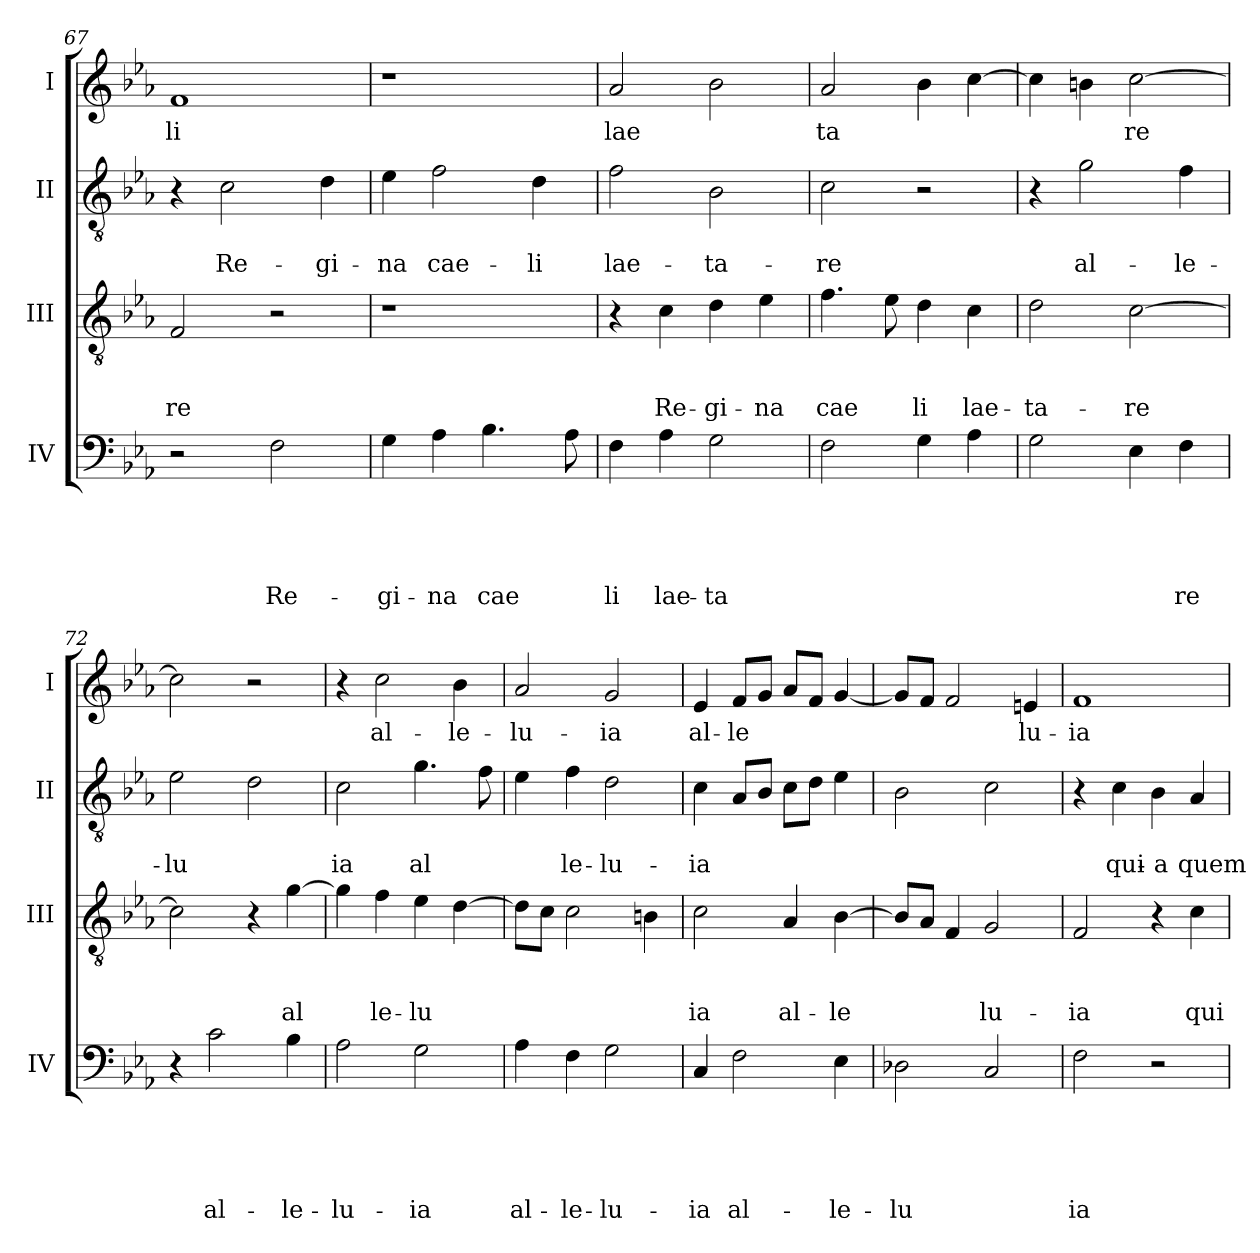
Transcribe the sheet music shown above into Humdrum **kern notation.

**kern	**text	**text	**text	**text	**text	**kern	**text	**text	**text	**kern	**text	**text	**kern	**text
*part4	*part4	*part4	*part4	*part4	*part4	*part3	*part3	*part3	*part3	*part2	*part2	*part2	*part1	*part1
*staff4	*staff4	*staff4	*staff4	*staff4	*staff4	*staff3	*staff3	*staff3	*staff3	*staff2	*staff2	*staff2	*staff1	*staff1
*I"IV	*	*	*	*	*	*I"III	*	*	*	*I"II	*	*	*I"I	*
*I'IV	*	*	*	*	*	*I'III	*	*	*	*I'II	*	*	*I'I	*
*clefF4	*	*	*	*	*	*clefGv2	*	*	*	*clefGv2	*	*	*clefG2	*
*k[b-e-a-]	*	*	*	*	*	*k[b-e-a-]	*	*	*	*k[b-e-a-]	*	*	*k[b-e-a-]	*
*E-:	*	*	*	*	*	*E-:	*	*	*	*E-:	*	*	*E-:	*
=67	=67	=67	=67	=67	=67	=67	=67	=67	=67	=67	=67	=67	=67	=67
!	!	!	!	!	!	!	!	!	!LO:LY:b	!	!	!	!	!LO:LY:b:rj
2r	.	.	.	.	.	2F/	.	.	-re	4r	.	.	1f	li
!	!	!	!	!	!	!	!	!	!	!	!	!LO:LY:b	!	!
.	.	.	.	.	.	.	.	.	.	2c\	.	Re-	.	.
!	!	!	!	!	!LO:LY:b	!	!	!	!	!	!	!	!	!
2F\	.	.	.	.	Re-	2r	.	.	.	.	.	.	.	.
!	!	!	!	!	!	!	!	!	!	!	!	!LO:LY:b	!	!
.	.	.	.	.	.	.	.	.	.	4d\	.	-gi-	.	.
=68	=68	=68	=68	=68	=68	=68	=68	=68	=68	=68	=68	=68	=68	=68
!	!	!	!	!	!LO:LY:b	!	!	!	!	!	!	!LO:LY:b	!	!
4G\	.	.	.	.	-gi-	1r	.	.	.	4e-\	.	-na	1r	.
!	!	!	!	!	!LO:LY:b	!	!	!	!	!	!	!LO:LY:b	!	!
4A-\	.	.	.	.	-na	.	.	.	.	2f\	.	cae-	.	.
!	!	!	!	!	!LO:LY:b	!	!	!	!	!	!	!	!	!
4.B-\	.	.	.	.	cae	.	.	.	.	.	.	.	.	.
!	!	!	!	!	!	!	!	!	!	!	!	!LO:LY:b	!	!
.	.	.	.	.	.	.	.	.	.	4d\	.	-li	.	.
8A-\	.	.	.	.	.	.	.	.	.	.	.	.	.	.
=69	=69	=69	=69	=69	=69	=69	=69	=69	=69	=69	=69	=69	=69	=69
!	!	!	!	!	!LO:LY:b	!	!	!	!	!	!	!LO:LY:b	!	!LO:LY:b
4F\	.	.	.	.	li	4r	.	.	.	2f\	.	lae-	2a-/	lae
!	!	!	!	!	!LO:LY:b	!	!	!	!LO:LY:b	!	!	!	!	!
4A-\	.	.	.	.	lae-	4c\	.	.	Re-	.	.	.	.	.
!	!	!	!	!	!LO:LY:b	!	!	!	!LO:LY:b	!	!	!LO:LY:b	!	!
2G\	.	.	.	.	-ta	4d\	.	.	-gi-	2B-\	.	-ta-	2b-\	.
!	!	!	!	!	!	!	!	!	!LO:LY:b	!	!	!	!	!
.	.	.	.	.	.	4e-\	.	.	-na	.	.	.	.	.
=70	=70	=70	=70	=70	=70	=70	=70	=70	=70	=70	=70	=70	=70	=70
!	!	!	!	!	!	!	!	!	!LO:LY:b	!	!	!LO:LY:b	!	!LO:LY:b
2F\	.	.	.	.	.	4.f\	.	.	cae	2c\	.	-re	2a-/	ta
.	.	.	.	.	.	8e-\	.	.	.	.	.	.	.	.
!	!	!	!	!	!	!	!	!	!LO:LY:b	!	!	!	!	!
4G\	.	.	.	.	.	4d\	.	.	li	2r	.	.	4b-\	.
!	!	!	!	!	!	!	!	!	!LO:LY:b	!	!	!	!	!
4A-\	.	.	.	.	.	4c\	.	.	lae-	.	.	.	[>4cc\	.
=71	=71	=71	=71	=71	=71	=71	=71	=71	=71	=71	=71	=71	=71	=71
!	!	!	!	!	!	!	!	!	!LO:LY:b	!	!	!	!	!
2G\	.	.	.	.	.	2d\	.	.	-ta-	4r	.	.	4cc\]	.
!	!	!	!	!	!	!	!	!	!	!	!	!LO:LY:b	!	!
.	.	.	.	.	.	.	.	.	.	2g\	.	al-	4bn\	.
!	!	!	!	!	!	!	!	!	!LO:LY:b	!	!	!	!	!LO:LY:b
4E-\	.	.	.	.	.	[>2c\	.	.	-re	.	.	.	[>2cc\	re
!	!	!	!	!	!LO:LY:b	!	!	!	!	!	!	!LO:LY:b	!	!
4F\	.	.	.	.	re	.	.	.	.	4f\	.	-le-	.	.
=72	=72	=72	=72	=72	=72	=72	=72	=72	=72	=72	=72	=72	=72	=72
!	!	!	!	!	!	!	!	!	!	!	!	!LO:LY:b	!	!
4r	.	.	.	.	.	2c\]	.	.	.	2e-\	.	-lu	2cc\]	.
!	!	!	!	!	!LO:LY:b	!	!	!	!	!	!	!	!	!
2c\	.	.	.	.	al-	.	.	.	.	.	.	.	.	.
.	.	.	.	.	.	4r	.	.	.	2d\	.	.	2r	.
!	!	!	!	!	!LO:LY:b	!	!	!	!LO:LY:b	!	!	!	!	!
4B-\	.	.	.	.	-le-	[>4g\	.	.	al	.	.	.	.	.
!!LO:PB:g=z
=73	=73	=73	=73	=73	=73	=73	=73	=73	=73	=73	=73	=73	=73	=73
!	!	!	!	!	!LO:LY:b	!	!	!	!	!	!	!LO:LY:b	!	!
2A-\	.	.	.	.	-lu-	4g\]	.	.	.	2c\	.	ia	4r	.
!	!	!	!	!	!	!	!	!	!LO:LY:b	!	!	!	!	!LO:LY:b
.	.	.	.	.	.	4f\	.	.	le-	.	.	.	2cc\	al-
!	!	!	!	!	!LO:LY:b	!	!	!	!LO:LY:b	!	!	!LO:LY:b	!	!
2G\	.	.	.	.	-ia	4e-\	.	.	-lu	4.g\	.	al	.	.
!	!	!	!	!	!	!	!	!	!	!	!	!	!	!LO:LY:b
.	.	.	.	.	.	[>4d\	.	.	.	.	.	.	4b-\	-le-
.	.	.	.	.	.	.	.	.	.	8f\	.	.	.	.
=74	=74	=74	=74	=74	=74	=74	=74	=74	=74	=74	=74	=74	=74	=74
!	!	!	!	!	!LO:LY:b	!	!	!	!	!	!	!	!	!LO:LY:b
4A-\	.	.	.	.	al-	8d\L]	.	.	.	4e-\	.	.	2a-/	-lu-
.	.	.	.	.	.	8c\J	.	.	.	.	.	.	.	.
!	!	!	!	!	!LO:LY:b	!	!	!	!	!	!	!LO:LY:b	!	!
4F\	.	.	.	.	-le-	2c\	.	.	.	4f\	.	le-	.	.
!	!	!	!	!	!LO:LY:b	!	!	!	!	!	!	!LO:LY:b	!	!LO:LY:b
2G\	.	.	.	.	-lu-	.	.	.	.	2d\	.	-lu-	2g/	-ia
.	.	.	.	.	.	4Bn\	.	.	.	.	.	.	.	.
=75	=75	=75	=75	=75	=75	=75	=75	=75	=75	=75	=75	=75	=75	=75
!	!	!	!	!	!LO:LY:b	!	!	!	!LO:LY:b	!	!	!LO:LY:b	!	!LO:LY:b
4C/	.	.	.	.	-ia	2c\	.	.	ia	4c\	.	-ia	4e-/	al-
!	!	!	!	!	!LO:LY:b	!	!	!	!	!	!	!	!	!LO:LY:b
2F\	.	.	.	.	al-	.	.	.	.	8A-/L	.	.	8f/L	-le
.	.	.	.	.	.	.	.	.	.	8B-/J	.	.	8g/J	.
!	!	!	!	!	!	!	!	!	!LO:LY:b	!	!	!	!	!
.	.	.	.	.	.	4A-/	.	.	al-	8c\L	.	.	8a-/L	.
.	.	.	.	.	.	.	.	.	.	8d\J	.	.	8f/J	.
!	!	!	!	!	!LO:LY:b	!	!	!	!LO:LY:b	!	!	!	!	!
4E-\	.	.	.	.	-le-	[>4B-\	.	.	-le	4e-\	.	.	[<4g/	.
=76	=76	=76	=76	=76	=76	=76	=76	=76	=76	=76	=76	=76	=76	=76
!	!	!	!	!	!LO:LY:b	!	!	!	!	!	!	!	!	!
2D-X\	.	.	.	.	-lu	8B-/L]	.	.	.	2B-\	.	.	8g/L]	.
.	.	.	.	.	.	8A-/J	.	.	.	.	.	.	8f/J	.
.	.	.	.	.	.	4F/	.	.	.	.	.	.	2f/	.
!	!	!	!	!	!	!	!	!	!LO:LY:b	!	!	!	!	!
2C/	.	.	.	.	.	2G/	.	.	lu-	2c\	.	.	.	.
!	!	!	!	!	!	!	!	!	!	!	!	!	!	!LO:LY:b
.	.	.	.	.	.	.	.	.	.	.	.	.	4en/	lu-
=77	=77	=77	=77	=77	=77	=77	=77	=77	=77	=77	=77	=77	=77	=77
!	!	!	!	!	!LO:LY:b	!	!	!	!LO:LY:b	!	!	!	!	!LO:LY:b
2F\	.	.	.	.	ia	2F/	.	.	-ia	4r	.	.	1f	-ia
!	!	!	!	!	!	!	!	!	!	!	!	!LO:LY:b	!	!
.	.	.	.	.	.	.	.	.	.	4c\	.	qui-	.	.
!	!	!	!	!	!	!	!	!	!	!	!	!LO:LY:b	!	!
2r	.	.	.	.	.	4r	.	.	.	4B-\	.	-a	.	.
!	!	!	!	!	!	!	!	!	!LO:LY:b	!	!	!LO:LY:b	!	!
.	.	.	.	.	.	4c\	.	.	qui-	4A-/	.	quem	.	.
=	=	=	=	=	=	=	=	=	=	=	=	=	=	=
*-	*-	*-	*-	*-	*-	*-	*-	*-	*-	*-	*-	*-	*-	*-
